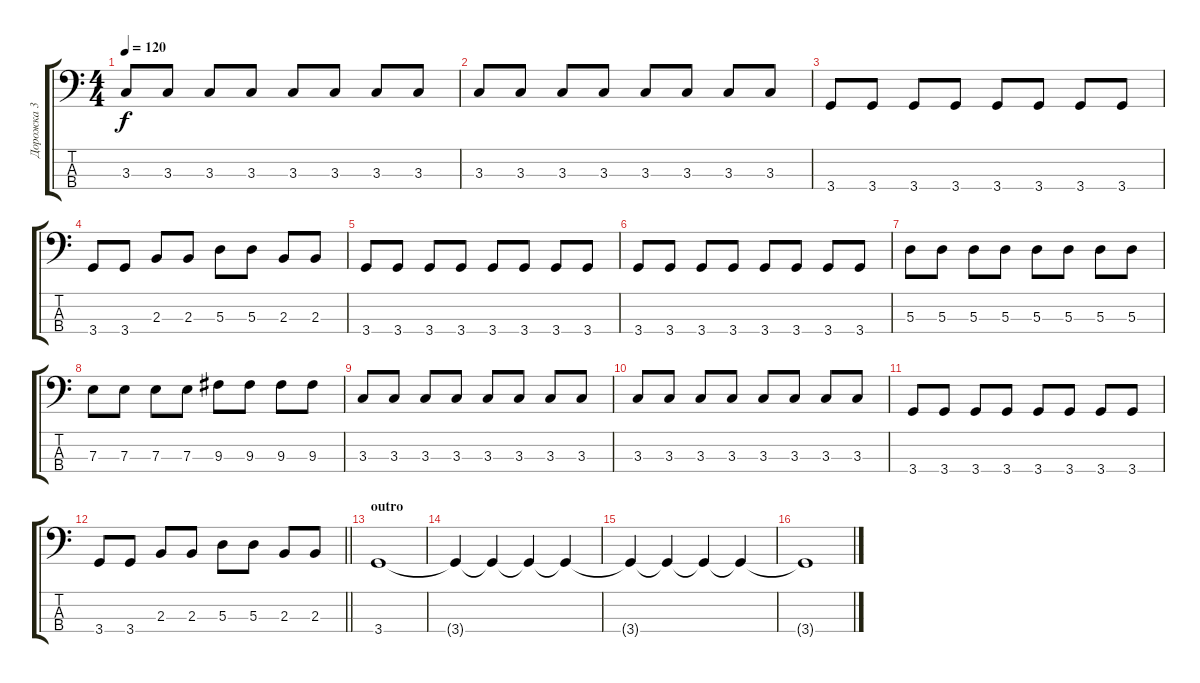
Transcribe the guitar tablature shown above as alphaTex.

\track ("Дорожка 3" "Дорожка 3") {instrument electricbassfinger}
\staff {score tabs}
\tuning (G2 D2 A1 E1) {hide}
\ts (4 4)
\tempo 120
\clef f4
\ks c
3.3.8{dy f} 3.3.8 3.3.8 3.3.8 3.3.8 3.3.8 3.3.8 3.3.8 |
3.3.8 3.3.8 3.3.8 3.3.8 3.3.8 3.3.8 3.3.8 3.3.8 |
3.4.8 3.4.8 3.4.8 3.4.8 3.4.8 3.4.8 3.4.8 3.4.8 |
3.4.8 3.4.8 2.3.8 2.3.8 5.3.8 5.3.8 2.3.8 2.3.8 |
3.4.8 3.4.8 3.4.8 3.4.8 3.4.8 3.4.8 3.4.8 3.4.8 |
3.4.8 3.4.8 3.4.8 3.4.8 3.4.8 3.4.8 3.4.8 3.4.8 |
5.3.8 5.3.8 5.3.8 5.3.8 5.3.8 5.3.8 5.3.8 5.3.8 |
7.3.8 7.3.8 7.3.8 7.3.8 9.3.8 9.3.8 9.3.8 9.3.8 |
3.3.8 3.3.8 3.3.8 3.3.8 3.3.8 3.3.8 3.3.8 3.3.8 |
3.3.8 3.3.8 3.3.8 3.3.8 3.3.8 3.3.8 3.3.8 3.3.8 |
3.4.8 3.4.8 3.4.8 3.4.8 3.4.8 3.4.8 3.4.8 3.4.8 |
\barLineRight lightlight
3.4.8 3.4.8 2.3.8 2.3.8 5.3.8 5.3.8 2.3.8 2.3.8 |
\section ("" "outro")
3.4.1 |
3.4{t}.4 3.4{t}.4 3.4{t}.4 3.4{t}.4 |
3.4{t}.4 3.4{t}.4 3.4{t}.4 3.4{t}.4 |
3.4{t}.1
